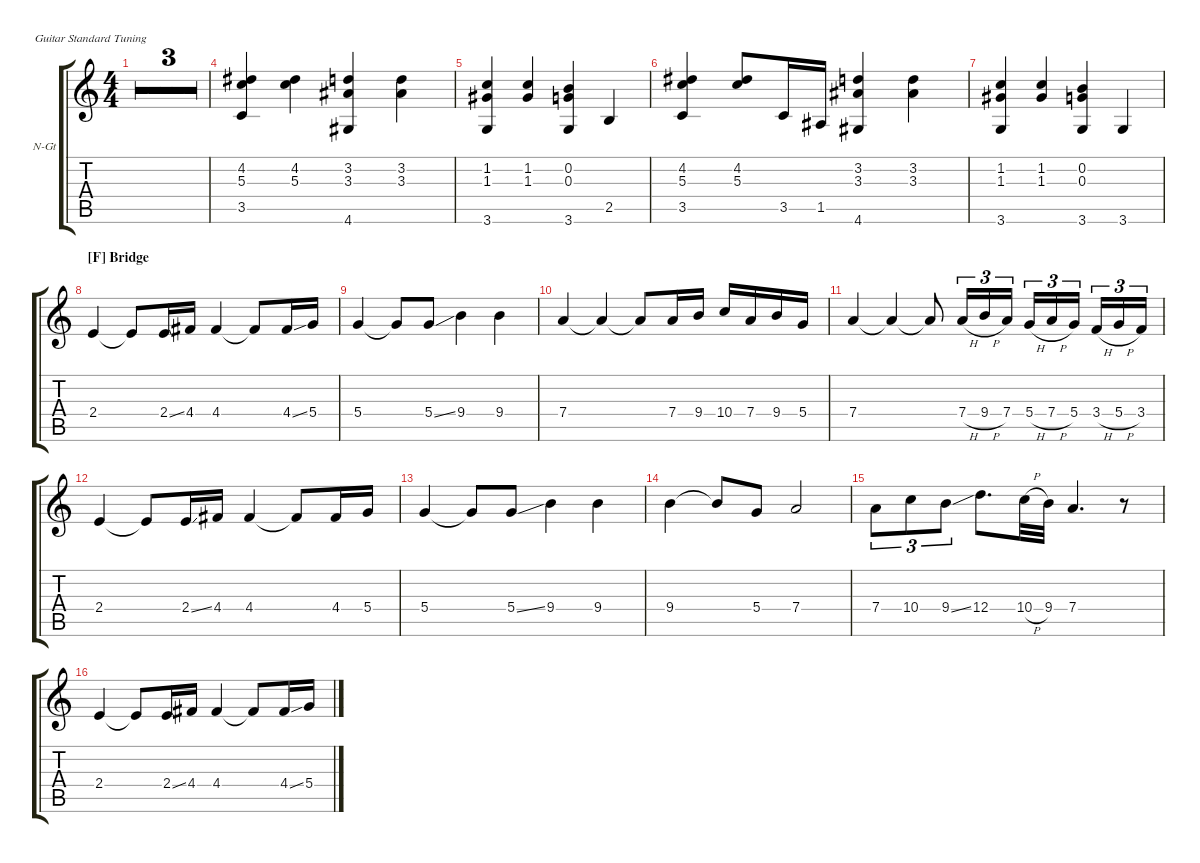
\hideDynamics
\bracketExtendMode groupsimilarinstruments
\firstSystemTrackNameOrientation horizontal
\otherSystemsTrackNameOrientation horizontal
\track ("Guitar I" "N-Gt") {multiBarRest instrument acousticguitarnylon}
\staff {score tabs}
\tuning (E4 B3 G3 D3 A2 E2)
\ts (4 4)
\tempo 77
\clef g2
\ks c
r.1{dy f} |
r.1 |
r.1 |
(4.2 5.3 3.5).4 (4.2 5.3).4 (3.2 3.3 4.6).4 (3.2 3.3).4 |
(1.2 1.3 3.6).4 (1.2 1.3).4 (0.2 0.3 3.6).4 2.5.4 |
(4.2 5.3 3.5).4 (4.2 5.3).8 3.5.16 1.5.16 (3.2 3.3 4.6).4 (3.2 3.3).4 |
(1.2 1.3 3.6).4 (1.2 1.3).4 (0.2 0.3 3.6).4 3.6.4 |
\section ("F" "Bridge")
2.4.4 2.4{t}.8 2.4{ss}.16 4.4.16 4.4.4 4.4{t}.8 4.4{ss}.16 5.4.16 |
5.4.4 5.4{t}.8 5.4{ss}.8 9.4.4 9.4.4 |
7.4.4 7.4{t}.4 7.4{t}.8 7.4.16 9.4.16 10.4.16{dy ff} 7.4.16{dy f} 9.4.16{dy ff} 5.4.16{dy f} |
7.4.4 7.4{t}.4 7.4{t}.8 7.4{h}.16{tu (3 2)} 9.4{h}.16{tu (3 2)} 7.4.16{tu (3 2)} 5.4{h}.16{tu (3 2)} 7.4{h}.16{tu (3 2)} 5.4.16{tu (3 2)} 3.4{h}.16{tu (3 2)} 5.4{h}.16{tu (3 2)} 3.4.16{tu (3 2)} |
2.4.4 2.4{t}.8 2.4{ss}.16 4.4.16 4.4.4 4.4{t}.8 4.4.16 5.4.16 |
5.4.4 5.4{t}.8 5.4{ss}.8 9.4.4 9.4.4 |
9.4.4 9.4{t}.8 5.4.8 7.4.2 |
7.4.8{tu (3 2)} 10.4.8{tu (3 2)} 9.4{ss}.8{tu (3 2)} 12.4.8{d} 10.4{h}.32 9.4.32 7.4.4{d} r.8 |
2.4.4 2.4{t}.8 2.4{ss}.16 4.4.16 4.4.4 4.4{t}.8 4.4{ss}.16 5.4.16
